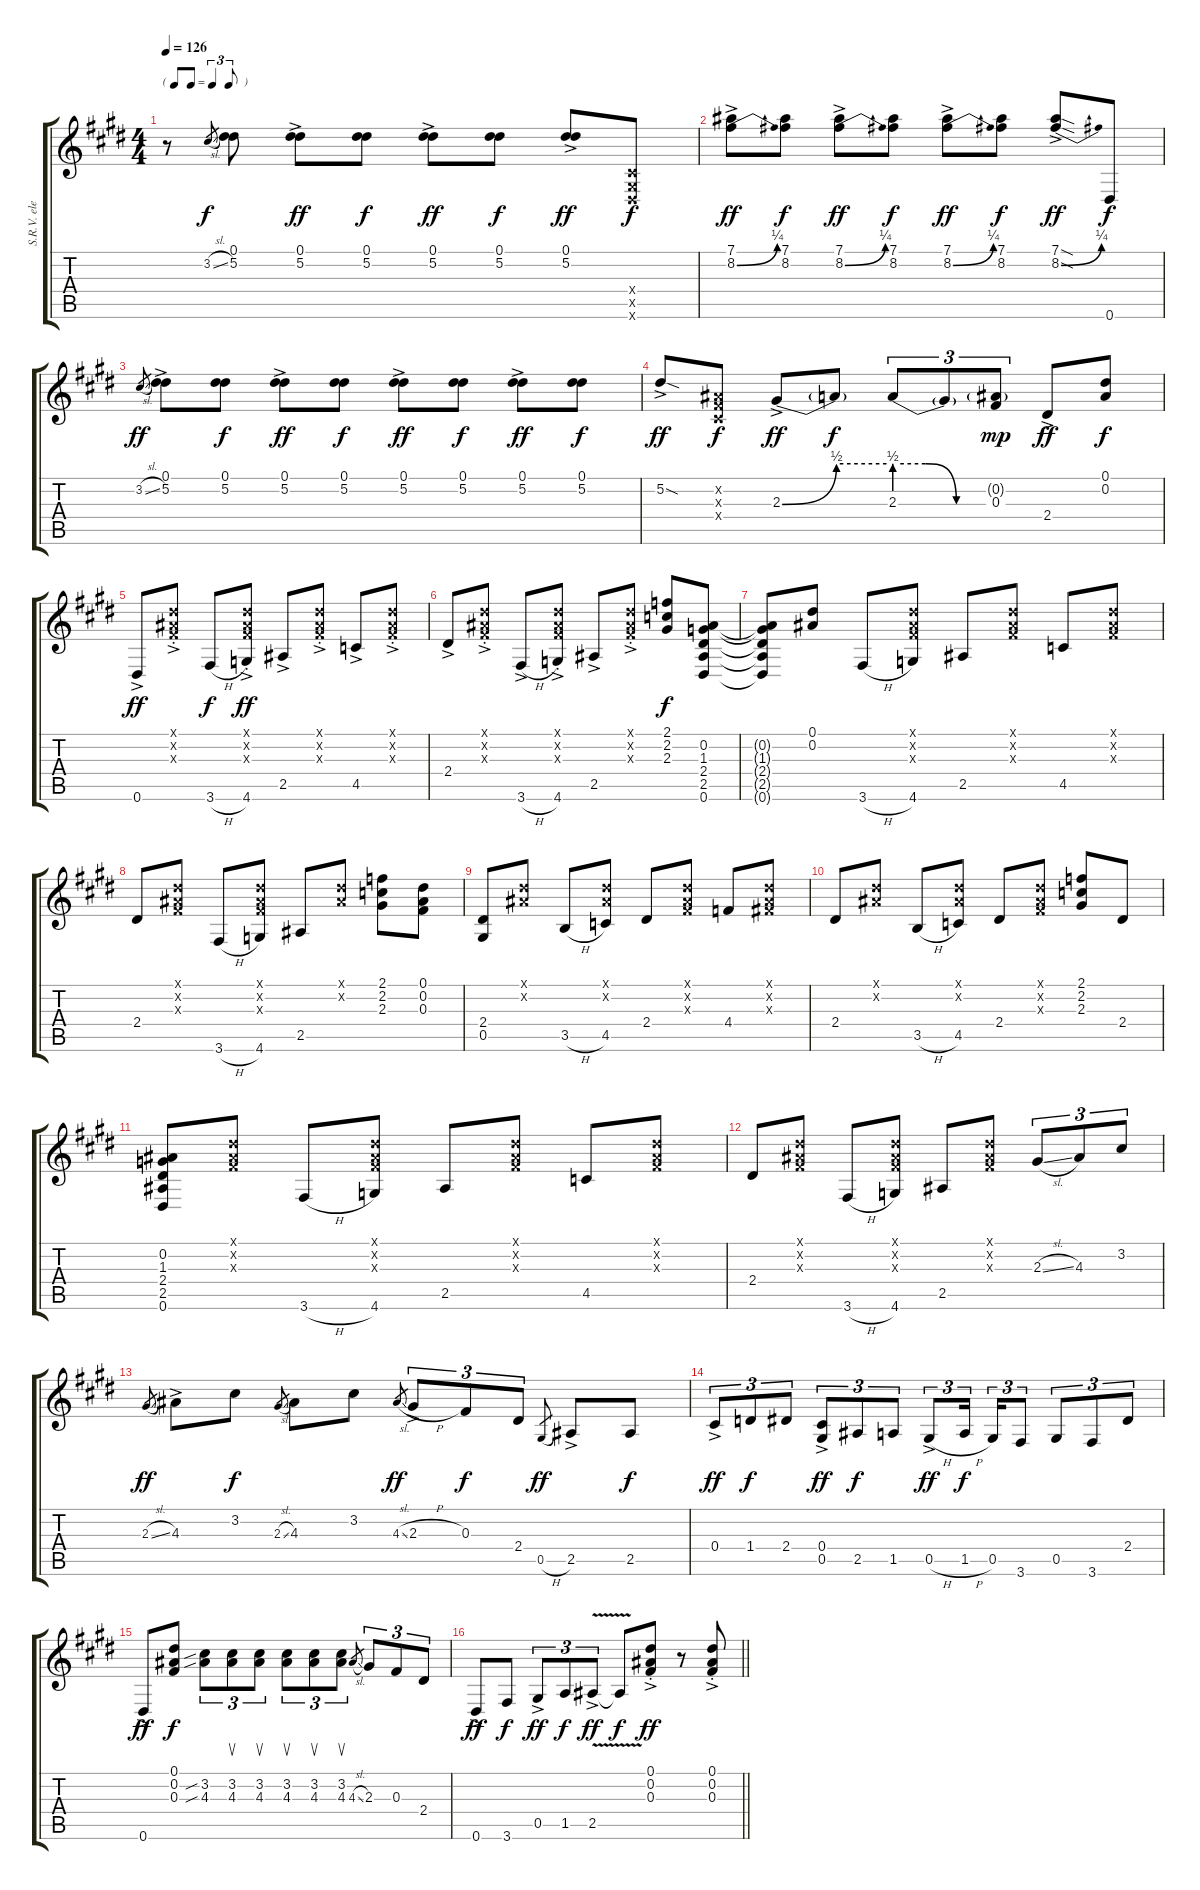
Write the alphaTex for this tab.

\track ("S.R.V. electric w/dist" "S.R.V. ele") {instrument distortionguitar}
\staff {score tabs}
\tuning (Eb4 Bb3 Gb3 Db3 Ab2 Eb2) {hide}
\ts (4 4)
\tf triplet8th
\tempo 126
\clef g2
\ks e
r.8{dy f instrument distortionguitar} 3.2{sl}.8{gr} (0.1 5.2).8 (0.1{ac} 5.2{ac}).8{dy ff} (0.1 5.2).8{dy f} (0.1{ac} 5.2{ac}).8{dy ff} (0.1 5.2).8{dy f} (0.1{ac} 5.2{ac}).8{dy ff} (0.4{x} 0.5{x} 0.6{x}).8{dy f} |
\ks c#minor
(7.1{ac} 8.2{be (bend 0 0 60 1) ac}).8{dy ff} (7.1 8.2).8{dy f} (7.1{ac} 8.2{be (bend 0 0 60 1) ac}).8{dy ff} (7.1 8.2).8{dy f} (7.1{ac} 8.2{be (bend 0 0 60 1) ac}).8{dy ff} (7.1 8.2).8{dy f} (7.1{sod ac} 8.2{be (bend 0 0 60 1) sod ac}).8{dy ff} 0.6.8{dy f} |
3.2{sl}.8{gr dy ff} (0.1{ac} 5.2{ac}).8 (0.1 5.2).8{dy f} (0.1{ac} 5.2{ac}).8{dy ff} (0.1 5.2).8{dy f} (0.1{ac} 5.2{ac}).8{dy ff} (0.1 5.2).8{dy f} (0.1{ac} 5.2{ac}).8{dy ff} (0.1 5.2).8{dy f} |
5.2{sod ac}.8{dy ff} (0.2{x} 0.3{x} 0.4{x}).8{dy f} 2.3{be (bend 0 0 60 2) ac}.8{dy ff} 2.3{be (hold 0 2 60 2) t}.8{dy f} 2.3{be (custom 0 2 20 2 40 0 60 0)}.8{tu (3 2)} 2.3{t}.8{tu (3 2)} (0.2{g} 0.3).8{tu (3 2) dy mp} 2.4{ac}.8{dy ff} (0.1 0.2).8{dy f} |
\ks e
0.6{ac}.8{dy ff} (0.1{ac st x} 0.2{ac st x} 0.3{ac st x}).8 3.6{h}.8{dy f} (0.1{ac st x} 0.2{ac st x} 0.3{ac st x} 4.6{ac st}).8{dy ff} 2.5{ac}.8 (0.1{ac st x} 0.2{ac st x} 0.3{ac st x}).8 4.5{ac}.8 (0.1{ac st x} 0.2{ac st x} 0.3{ac st x}).8 |
\ks c#minor
2.4{ac}.8 (0.1{ac st x} 0.2{ac st x} 0.3{ac st x}).8 3.6{h ac}.8 (0.1{ac st x} 0.2{ac st x} 0.3{ac st x} 4.6{ac st}).8 2.5{ac}.8 (0.1{ac st x} 0.2{ac st x} 0.3{ac st x}).8 (2.1 2.2 2.3).8{dy f} (0.2 1.3 2.4 2.5 0.6).8 |
(0.2{t} 1.3{t} 2.4{t} 2.5{t} 0.6{t}).8 (0.1 0.2).8 3.6{h}.8 (0.1{x} 0.2{x} 0.3{x} 4.6).8 2.5.8 (0.1{x} 0.2{x} 0.3{x}).8 4.5.8 (0.1{x} 0.2{x} 0.3{x}).8 |
2.4.8 (0.1{x} 0.2{x} 0.3{x}).8 3.6{h}.8 (0.1{x} 0.2{x} 0.3{x} 4.6).8 2.5.8 (0.1{x} 0.2{x}).8 (2.1 2.2 2.3).8 (0.1 0.2 0.3).8 |
\ks e
(2.4 0.5).8 (0.1{x} 0.2{x}).8 3.5{h}.8 (0.1{x} 0.2{x} 4.5).8 2.4.8 (0.1{x} 0.2{x} 0.3{x}).8 4.4.8 (0.1{x} 0.2{x} 0.3{x}).8 |
\ks c#minor
2.4.8 (0.1{x} 0.2{x}).8 3.5{h}.8 (0.1{x} 0.2{x} 4.5).8 2.4.8 (0.1{x} 0.2{x} 0.3{x}).8 (2.1 2.2 2.3).8 2.4.8 |
(0.2 1.3 2.4 2.5 0.6).8 (0.1{x} 0.2{x} 0.3{x}).8 3.6{h}.8 (0.1{x} 0.2{x} 0.3{x} 4.6).8 2.5.8 (0.1{x} 0.2{x} 0.3{x}).8 4.5.8 (0.1{x} 0.2{x} 0.3{x}).8 |
2.4.8 (0.1{x} 0.2{x} 0.3{x}).8 3.6{h}.8 (0.1{x} 0.2{x} 0.3{x} 4.6).8 2.5.8 (0.1{x} 0.2{x} 0.3{x}).8 2.3{sl}.8{tu (3 2)} 4.3.8{tu (3 2)} 3.2.8{tu (3 2)} |
\ks e
2.3{sl}.8{gr dy ff} 4.3{ac}.8 3.2.8{dy f} 2.3{sl}.8{gr} 4.3.8 3.2.8 4.3{sl}.8{gr dy ff} 2.3{h ac}.8{tu (3 2)} 0.3.8{tu (3 2) dy f} 2.4.8{tu (3 2)} 0.5{h}.8{gr dy ff} 2.5{ac}.8 2.5.8{dy f} |
\ks c#minor
0.4{ac}.8{tu (3 2) dy ff} 1.4.8{tu (3 2) dy f} 2.4.8{tu (3 2)} (0.4 0.5{ac}).8{tu (3 2) dy ff} 2.5.8{tu (3 2) dy f} 1.5.8{tu (3 2)} 0.5{h ac}.8{tu (3 2) dy ff} 1.5{h}.16{tu (3 2) dy f beam splitsecondary} 0.5.16{tu (3 2)} 3.6.8{tu (3 2)} 0.5.8{tu (3 2)} 3.6.8{tu (3 2)} 2.4.8{tu (3 2)} |
0.6{ac}.8{dy ff} (0.1 0.2 0.3).8{dy f} (3.2{sib} 4.3{sib}).8{tu (3 2)} (3.2 4.3).8{su tu (3 2)} (3.2 4.3).8{su tu (3 2)} (3.2 4.3).8{su tu (3 2)} (3.2 4.3).8{su tu (3 2)} (3.2 4.3).8{su tu (3 2)} 4.3{sl}.8{gr} 2.3.8{tu (3 2)} 0.3.8{tu (3 2)} 2.4.8{tu (3 2)} |
\barLineRight lightlight
\ks e
0.6{ac}.8{dy ff} 3.6.8{dy f} 0.5{ac}.8{tu (3 2) dy ff} 1.5.8{tu (3 2) dy f} 2.5{v ac}.8{tu (3 2) dy ff} 2.5{v t}.8{dy f} (0.1{ac st} 0.2{ac st} 0.3{ac st}).8{dy ff} r.8 (0.1{ac st} 0.2{ac st} 0.3{ac st}).8
